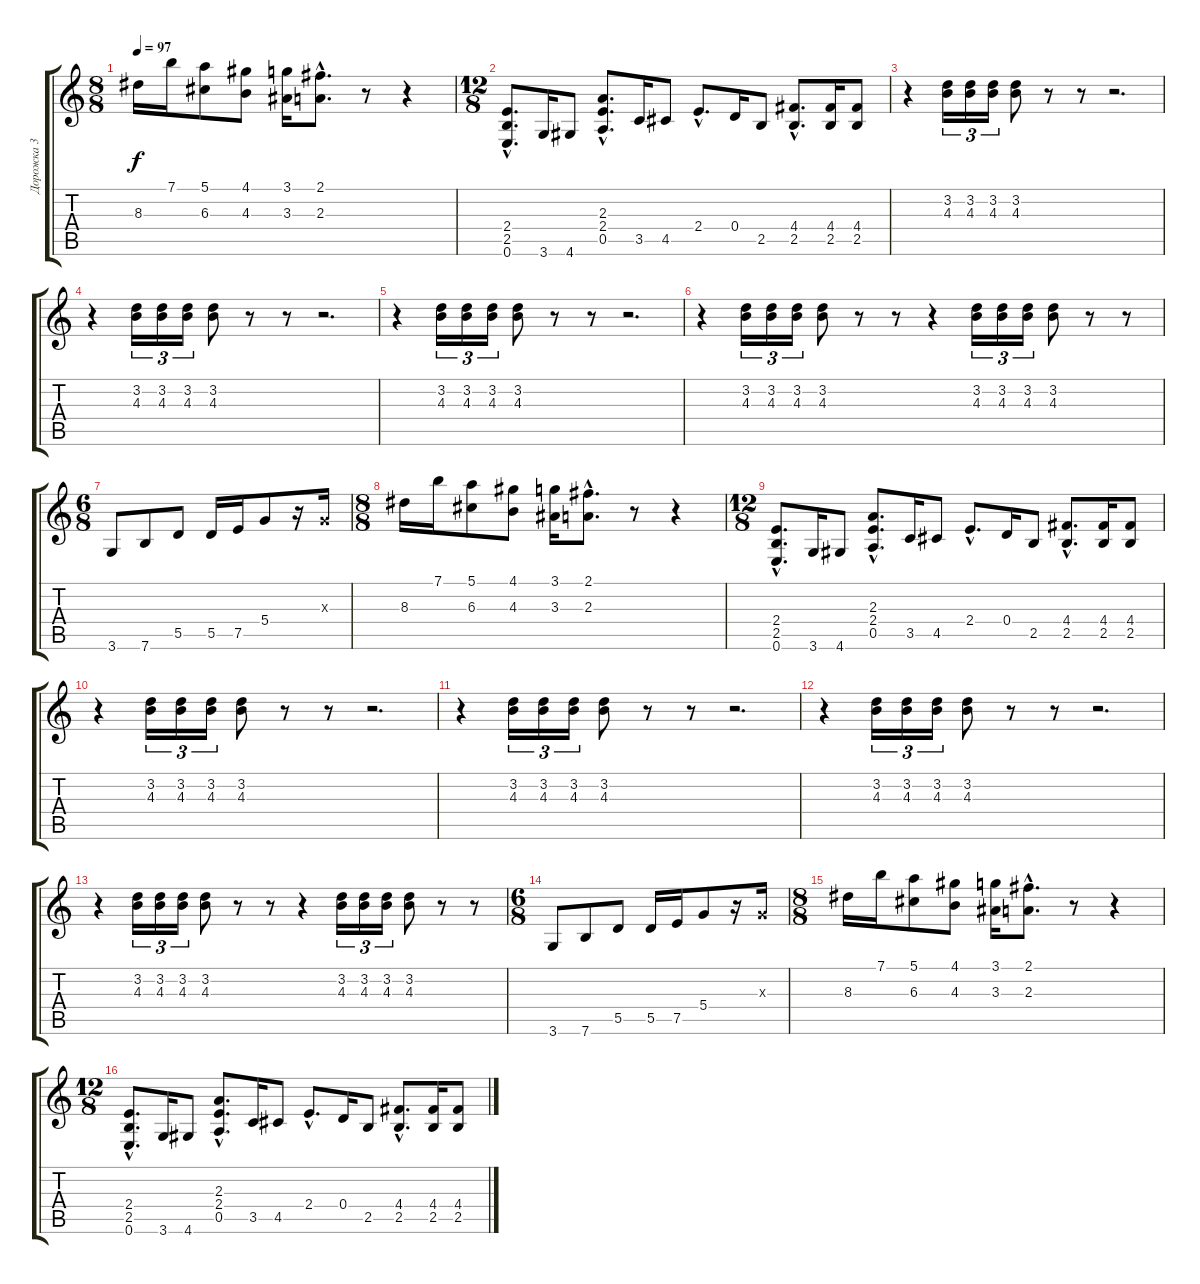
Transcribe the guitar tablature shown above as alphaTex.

\track ("Дорожка 3" "Дорожка 3") {instrument overdrivenguitar}
\staff {score tabs}
\tuning (E4 B3 G3 D3 A2 E2) {hide}
\ts (8 8)
\tempo 97
\clef g2
\ks c
8.3.16{dy f} 7.1.16 (5.1 6.3).8 (4.1 4.3).8 (3.1 3.3).16 (2.1{hac} 2.3{hac}).8{d} r.8 r.4 |
\ts (12 8)
(2.4{hac} 2.5{hac} 0.6{hac}).8{d volume 7} 3.6.16 4.6.8 (2.3{hac} 2.4{hac} 0.5{hac}).8{d} 3.5.16 4.5.8 2.4{hac}.8{d} 0.4.16 2.5.8 (4.4{hac} 2.5{hac}).8{d} (4.4 2.5).16 (4.4 2.5).8 |
r.4 (3.2 4.3).16{tu (3 2)} (3.2 4.3).16{tu (3 2)} (3.2 4.3).16{tu (3 2)} (3.2 4.3).8 r.8 r.8 r.2{d} |
r.4{volume 6} (3.2 4.3).16{tu (3 2)} (3.2 4.3).16{tu (3 2)} (3.2 4.3).16{tu (3 2)} (3.2 4.3).8 r.8 r.8 r.2{d} |
r.4 (3.2 4.3).16{tu (3 2)} (3.2 4.3).16{tu (3 2)} (3.2 4.3).16{tu (3 2)} (3.2 4.3).8 r.8 r.8 r.2{d} |
r.4{volume 5} (3.2 4.3).16{tu (3 2)} (3.2 4.3).16{tu (3 2)} (3.2 4.3).16{tu (3 2)} (3.2 4.3).8 r.8 r.8 r.4 (3.2 4.3).16{tu (3 2)} (3.2 4.3).16{tu (3 2)} (3.2 4.3).16{tu (3 2)} (3.2 4.3).8 r.8 r.8 |
\ts (6 8)
3.6.8 7.6.8 5.5.8 5.5.16 7.5.16 5.4.8 r.16 0.3{x}.16 |
\ts (8 8)
8.3.16{volume 4} 7.1.16 (5.1 6.3).8 (4.1 4.3).8 (3.1 3.3).16 (2.1{hac} 2.3{hac}).8{d} r.8 r.4 |
\ts (12 8)
(2.4{hac} 2.5{hac} 0.6{hac}).8{d} 3.6.16 4.6.8 (2.3{hac} 2.4{hac} 0.5{hac}).8{d} 3.5.16 4.5.8 2.4{hac}.8{d} 0.4.16 2.5.8 (4.4{hac} 2.5{hac}).8{d} (4.4 2.5).16 (4.4 2.5).8 |
r.4{volume 3} (3.2 4.3).16{tu (3 2)} (3.2 4.3).16{tu (3 2)} (3.2 4.3).16{tu (3 2)} (3.2 4.3).8 r.8 r.8 r.2{d} |
r.4 (3.2 4.3).16{tu (3 2)} (3.2 4.3).16{tu (3 2)} (3.2 4.3).16{tu (3 2)} (3.2 4.3).8 r.8 r.8 r.2{d} |
r.4{volume 2} (3.2 4.3).16{tu (3 2)} (3.2 4.3).16{tu (3 2)} (3.2 4.3).16{tu (3 2)} (3.2 4.3).8 r.8 r.8 r.2{d} |
r.4 (3.2 4.3).16{tu (3 2)} (3.2 4.3).16{tu (3 2)} (3.2 4.3).16{tu (3 2)} (3.2 4.3).8 r.8 r.8 r.4 (3.2 4.3).16{tu (3 2)} (3.2 4.3).16{tu (3 2)} (3.2 4.3).16{tu (3 2)} (3.2 4.3).8 r.8 r.8 |
\ts (6 8)
3.6.8{volume 2} 7.6.8 5.5.8 5.5.16 7.5.16 5.4.8 r.16 0.3{x}.16 |
\ts (8 8)
8.3.16 7.1.16 (5.1 6.3).8 (4.1 4.3).8 (3.1 3.3).16 (2.1{hac} 2.3{hac}).8{d} r.8 r.4 |
\ts (12 8)
(2.4{hac} 2.5{hac} 0.6{hac}).8{d volume 1} 3.6.16 4.6.8 (2.3{hac} 2.4{hac} 0.5{hac}).8{d} 3.5.16 4.5.8 2.4{hac}.8{d} 0.4.16 2.5.8 (4.4{hac} 2.5{hac}).8{d volume 0} (4.4 2.5).16 (4.4 2.5).8
